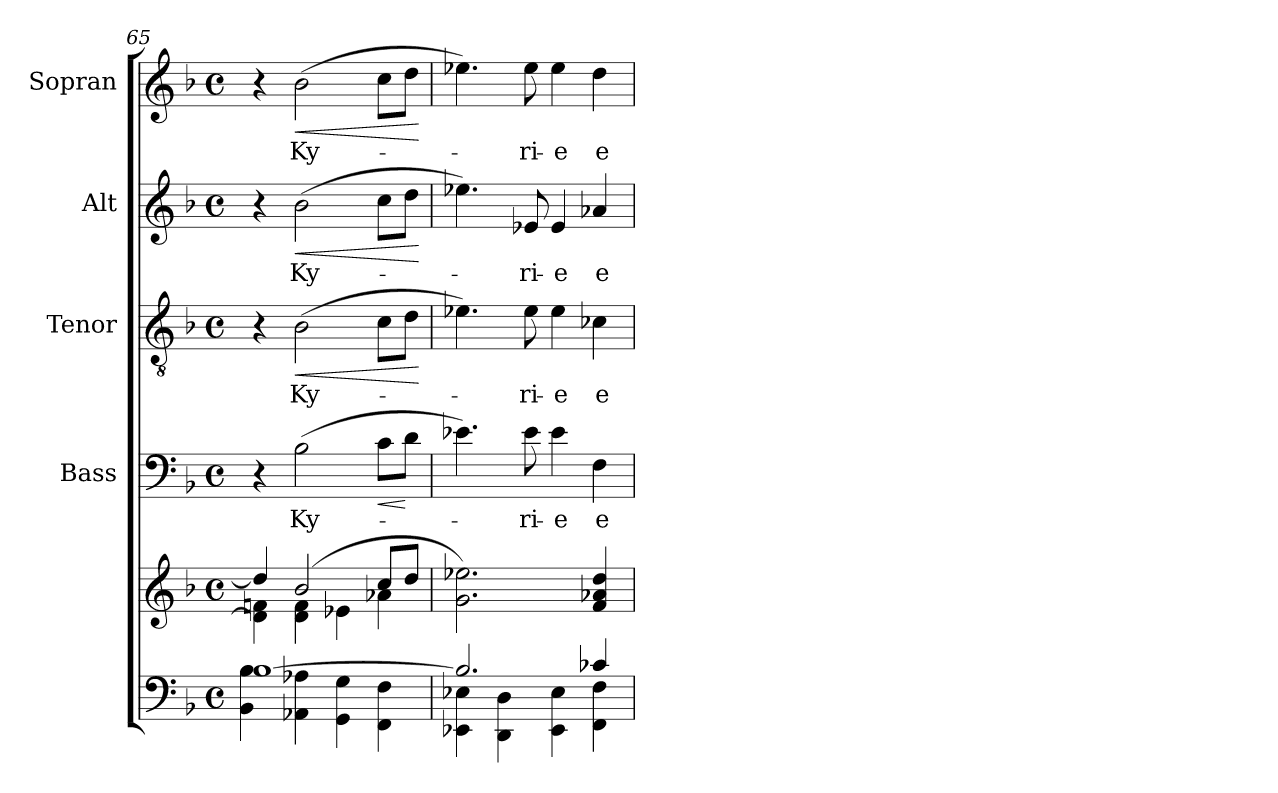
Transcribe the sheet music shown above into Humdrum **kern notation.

**kern	**kern	**kern	**text	**dynam	**kern	**text	**dynam	**kern	**text	**dynam	**kern	**text	**dynam
*part5	*part5	*part4	*part4	*part4	*part3	*part3	*part3	*part2	*part2	*part2	*part1	*part1	*part1
*staff6	*staff5	*staff4	*staff4	*staff4	*staff3	*staff3	*staff3	*staff2	*staff2	*staff2	*staff1	*staff1	*staff1
*	*	*I"Bass	*	*	*I"Tenor	*	*	*I"Alt	*	*	*I"Sopran	*	*
*	*	*I'B.	*	*	*I'T.	*	*	*I'A.	*	*	*I'S.	*	*
!!LO:PB:g=z
*clefF4	*clefG2	*clefF4	*	*	*clefGv2	*	*	*clefG2	*	*	*clefG2	*	*
*k[b-]	*k[b-]	*k[b-]	*	*	*k[b-]	*	*	*k[b-]	*	*	*k[b-]	*	*
*F:	*F:	*F:	*	*	*F:	*	*	*F:	*	*	*F:	*	*
*M4/4	*M4/4	*M4/4	*	*	*M4/4	*	*	*M4/4	*	*	*M4/4	*	*
*met(c)	*met(c)	*met(c)	*	*	*met(c)	*	*	*met(c)	*	*	*met(c)	*	*
=65	=65	=65	=65	=65	=65	=65	=65	=65	=65	=65	=65	=65	=65
*^	*^	*	*	*	*	*	*	*	*	*	*	*	*
[>1B-	4BB-\ 4B-\	4dd/]	4d\] 4fn\	4r	.	.	4r	.	.	4r	.	.	4r	.	.
!	!	!	!	!	!LO:LY:b	!	!	!LO:LY:b	!LO:HP:b	!	!LO:LY:b	!LO:HP:b	!	!LO:LY:b	!LO:HP:b
.	4AA-X\ 4A-X\	(2b-/	4d\ 4f\	(>2B-\	Ky-	.	(>2B-\	Ky-	<	(>2b-\	Ky-	<	(>2b-\	Ky-	<
.	4GG\ 4G\	.	4e-X\	.	.	.	.	.	.	.	.	.	.	.	.
!	!	!	!	!	!	!LO:HP:b	!	!	!	!	!	!	!	!	!
.	4FF\ 4F\	8cc/L	4a-X\	8c\L	.	<	8c\L	.	.	8cc\L	.	.	8cc\L	.	.
.	.	8dd/J	.	8d\J	.	[	8d\J	.	.	8dd\J	.	.	8dd\J	.	.
*v	*v	*	*	*	*	*	*	*	*	*	*	*	*	*	*
*	*v	*v	*	*	*	*	*	*	*	*	*	*	*	*
.	.	.	.	.	.	.	[	.	.	[	.	.	[
=66	=66	=66	=66	=66	=66	=66	=66	=66	=66	=66	=66	=66	=66
*^	*	*	*	*	*	*	*	*	*	*	*	*	*
2.B-/]	4EE-X\ 4E-X\	2.g\ 2.ee-X\)	4.e-X\)	.	.	4.e-X\)	.	.	4.ee-X\)	.	.	4.ee-X\)	.	.
.	4DD\ 4D\	.	.	.	.	.	.	.	.	.	.	.	.	.
!	!	!	!	!LO:LY:b	!	!	!LO:LY:b	!	!	!LO:LY:b	!	!	!LO:LY:b	!
.	.	.	8e-\	-ri-	.	8e-\	-ri-	.	8e-X/	-ri-	.	8ee-\	-ri-	.
!	!	!	!	!LO:LY:b	!	!	!LO:LY:b	!	!	!LO:LY:b	!	!	!LO:LY:b	!
.	4EE-\ 4E-\	.	4e-\	-e	.	4e-\	-e	.	4e-/	-e	.	4ee-\	-e	.
!	!	!	!	!LO:LY:b	!	!	!LO:LY:b	!	!	!LO:LY:b	!	!	!LO:LY:b	!
4c-X/	4FF\ 4F\	4f/ 4a-X/ 4dd/	4F\	e-	.	4c-X\	e-	.	4a-X/	e-	.	4dd\	e-	.
*v	*v	*	*	*	*	*	*	*	*	*	*	*	*	*
=	=	=	=	=	=	=	=	=	=	=	=	=	=
*-	*-	*-	*-	*-	*-	*-	*-	*-	*-	*-	*-	*-	*-
